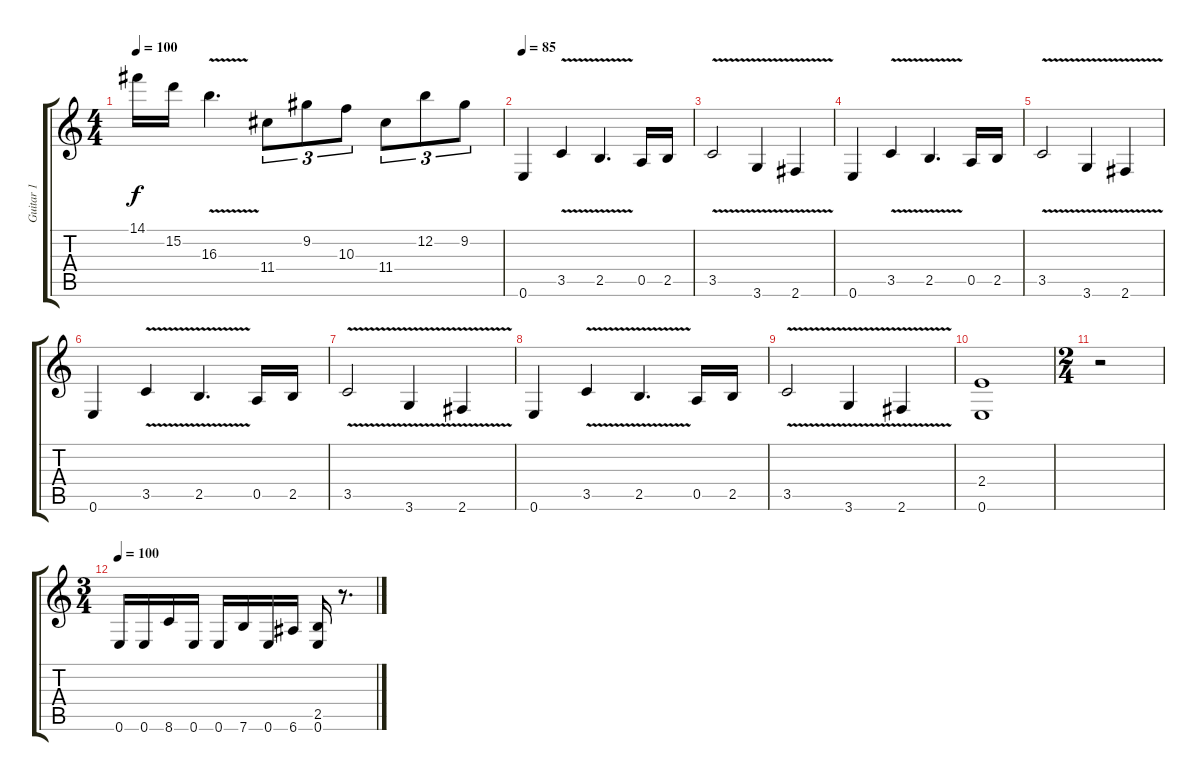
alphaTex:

\track ("Guitar 1" "Guitar 1") {instrument distortionguitar}
\staff {score tabs}
\tuning (E4 B3 G3 D3 A2 E2) {hide}
\ts (4 4)
\tempo 100
\clef g2
\ks c
14.1.16{dy f} 15.2.16 16.3{v}.4{d} 11.4.8{tu (3 2)} 9.2.8{tu (3 2)} 10.3.8{tu (3 2)} 11.4.8{tu (3 2)} 12.2.8{tu (3 2)} 9.2.8{tu (3 2)} |
\tempo 85
0.6.4 3.5{v}.4 2.5{v}.4{d} 0.5.16 2.5.16 |
3.5{v}.2 3.6{v}.4 2.6{v}.4 |
0.6.4 3.5{v}.4 2.5{v}.4{d} 0.5.16 2.5.16 |
3.5{v}.2 3.6{v}.4 2.6{v}.4 |
0.6.4 3.5{v}.4 2.5{v}.4{d} 0.5.16 2.5.16 |
3.5{v}.2 3.6{v}.4 2.6{v}.4 |
0.6.4 3.5{v}.4 2.5{v}.4{d} 0.5.16 2.5.16 |
3.5{v}.2 3.6{v}.4 2.6{v}.4 |
(2.4 0.6).1 |
\ts (2 4)
r.2 |
\ts (3 4)
\tempo 100
0.6.16 0.6.16 8.6.16 0.6.16 0.6.16 7.6.16 0.6.16 6.6.16 (2.5 0.6).16 r.8{d}
